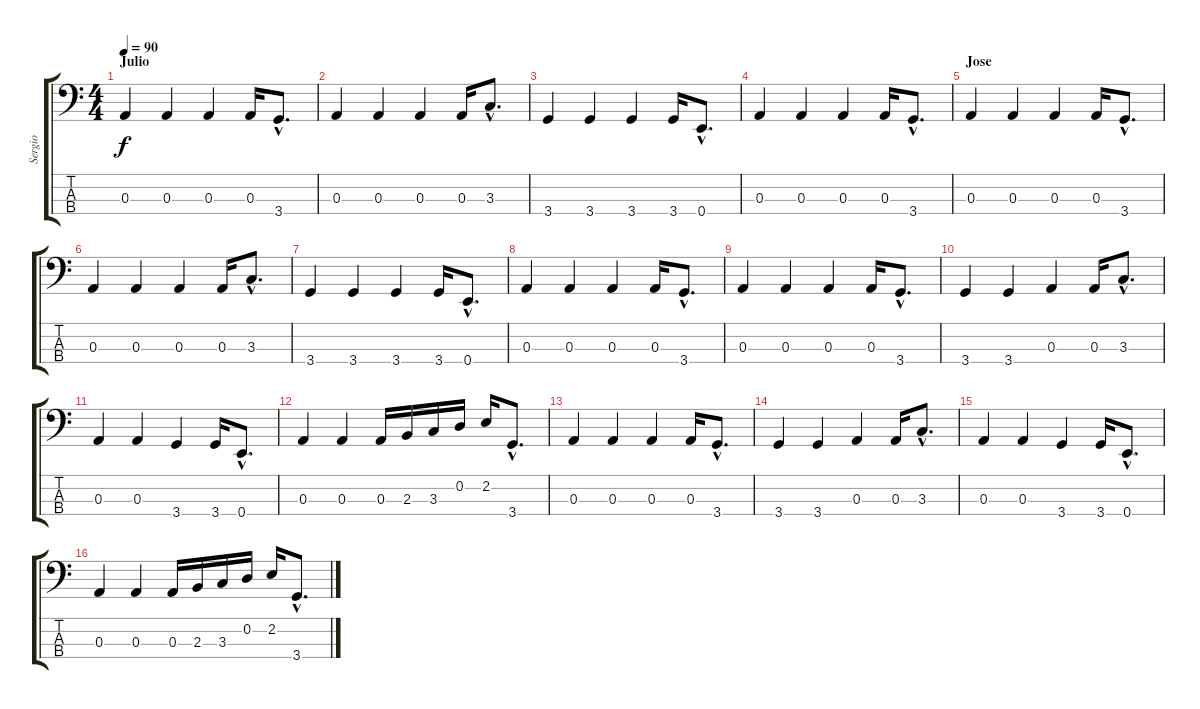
\track ("Sergio" "Sergio") {instrument electricbassfinger}
\staff {score tabs}
\tuning (G2 D2 A1 E1) {hide}
\ts (4 4)
\section ("" "Julio")
\tempo 90
\clef f4
\ks c
0.3.4{dy f} 0.3.4 0.3.4 0.3.16 3.4{hac}.8{d} |
0.3.4 0.3.4 0.3.4 0.3.16 3.3{hac}.8{d} |
3.4.4 3.4.4 3.4.4 3.4.16 0.4{hac}.8{d} |
0.3.4 0.3.4 0.3.4 0.3.16 3.4{hac}.8{d} |
\section ("" "Jose")
0.3.4 0.3.4 0.3.4 0.3.16 3.4{hac}.8{d} |
0.3.4 0.3.4 0.3.4 0.3.16 3.3{hac}.8{d} |
3.4.4 3.4.4 3.4.4 3.4.16 0.4{hac}.8{d} |
0.3.4 0.3.4 0.3.4 0.3.16 3.4{hac}.8{d} |
0.3.4 0.3.4 0.3.4 0.3.16 3.4{hac}.8{d} |
3.4.4 3.4.4 0.3.4 0.3.16 3.3{hac}.8{d} |
0.3.4 0.3.4 3.4.4 3.4.16 0.4{hac}.8{d} |
0.3.4 0.3.4 0.3.16 2.3.16 3.3.16 0.2.16 2.2.16 3.4{hac}.8{d} |
0.3.4 0.3.4 0.3.4 0.3.16 3.4{hac}.8{d} |
3.4.4 3.4.4 0.3.4 0.3.16 3.3{hac}.8{d} |
0.3.4 0.3.4 3.4.4 3.4.16 0.4{hac}.8{d} |
0.3.4 0.3.4 0.3.16 2.3.16 3.3.16 0.2.16 2.2.16 3.4{hac}.8{d}
